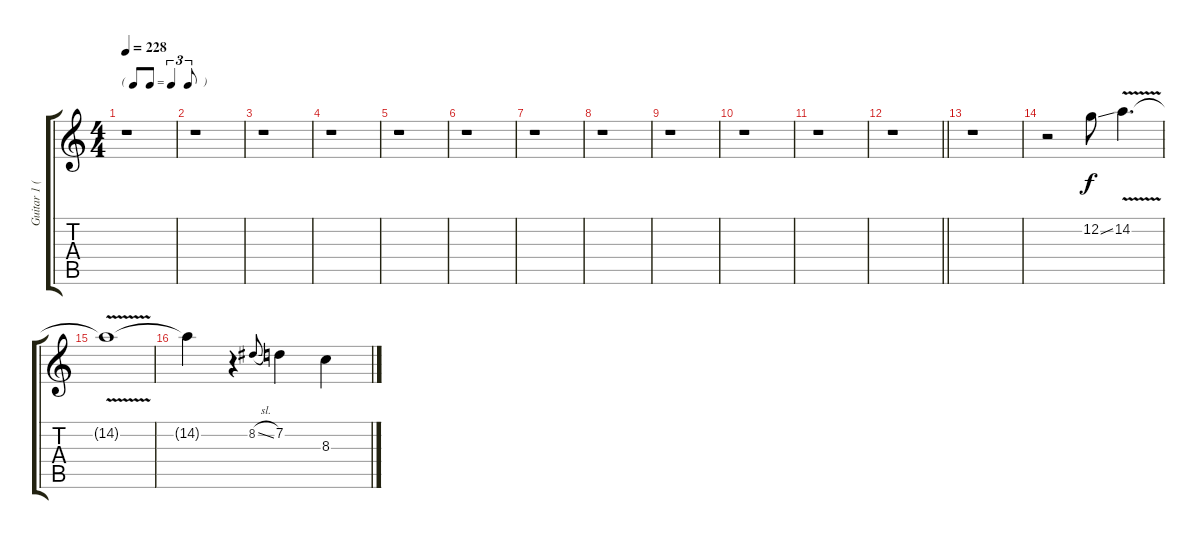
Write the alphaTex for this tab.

\track ("Guitar 1 (Dobro)" "Guitar 1 (") {instrument acousticguitarsteel}
\staff {score tabs}
\tuning (C4 G3 E3 C3 G2 C2) {hide}
\ts (4 4)
\tf triplet8th
\tempo 228
\clef g2
\ks c
r.1{dy f} |
r.1 |
r.1 |
r.1 |
r.1 |
r.1 |
r.1 |
r.1 |
r.1 |
r.1 |
r.1 |
\barLineRight lightlight
r.1 |
r.1 |
r.2 12.2{ss}.8 14.2{v}.4{d} |
14.2{t}.1 |
14.2{t}.4 r.4 8.2{sl}.8{gr onbeat} 7.2.4 8.3.4
